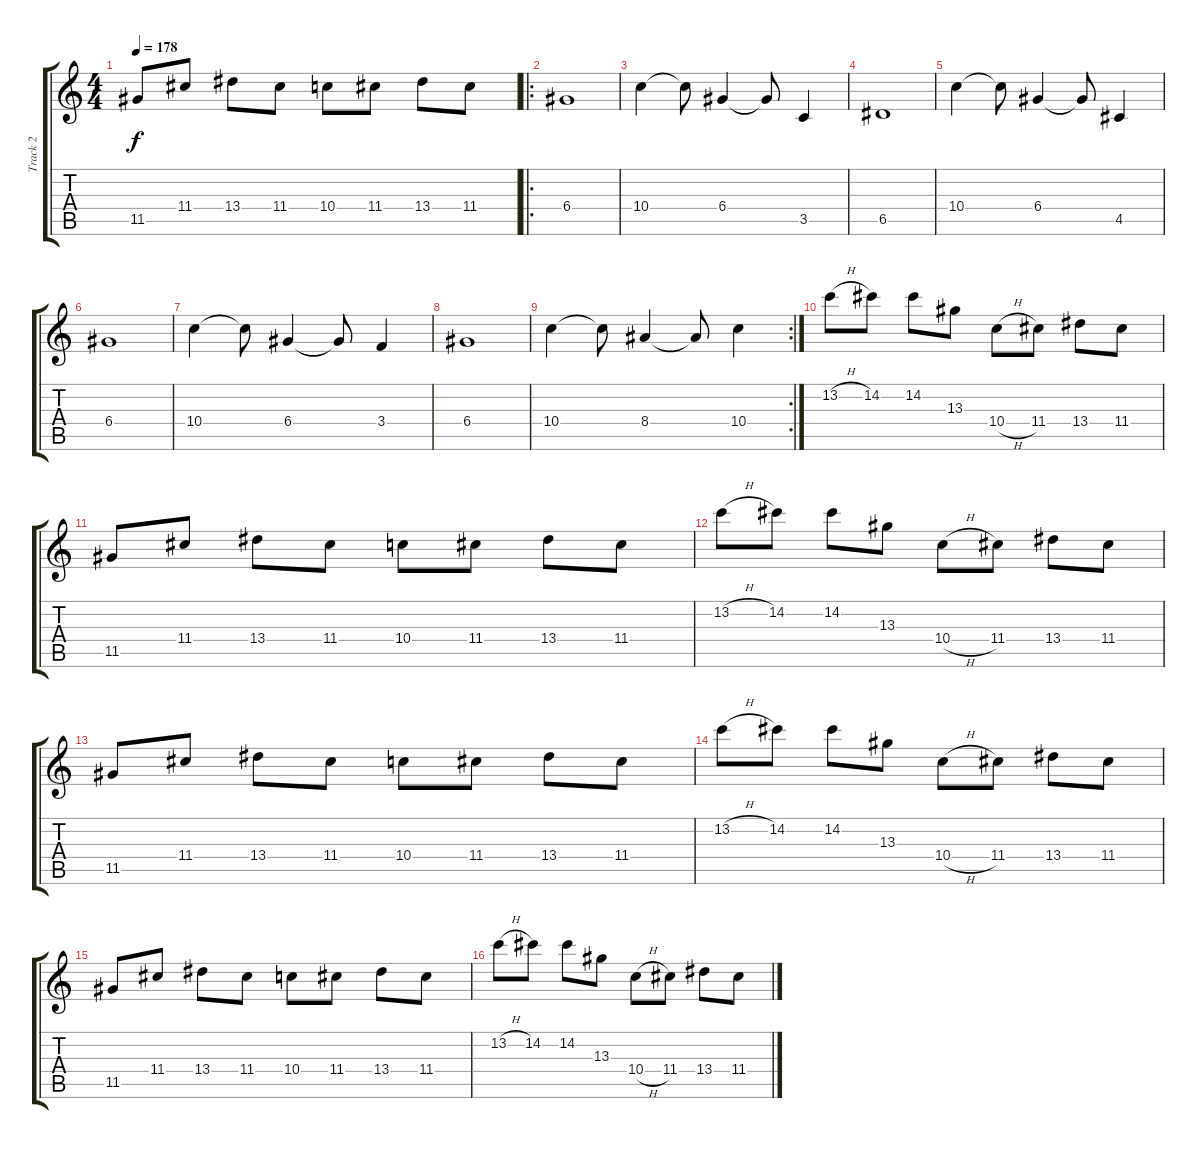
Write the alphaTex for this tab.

\track ("Track 2" "Track 2") {instrument distortionguitar}
\staff {score tabs}
\tuning (E4 B3 G3 D3 A2 E2) {hide}
\ts (4 4)
\tempo 178
\clef g2
\ks c
11.5.8{dy f} 11.4.8 13.4.8 11.4.8 10.4.8 11.4.8 13.4.8 11.4.8 |
\ro
6.4.1 |
10.4.4 10.4{t}.8 6.4.4 6.4{t}.8 3.5.4 |
6.5.1 |
10.4.4 10.4{t}.8 6.4.4 6.4{t}.8 4.5.4 |
6.4.1 |
10.4.4 10.4{t}.8 6.4.4 6.4{t}.8 3.4.4 |
6.4.1 |
\rc 2
10.4.4 10.4{t}.8 8.4.4 8.4{t}.8 10.4.4 |
13.2{h}.8 14.2.8 14.2.8 13.3.8 10.4{h}.8 11.4.8 13.4.8 11.4.8 |
11.5.8 11.4.8 13.4.8 11.4.8 10.4.8 11.4.8 13.4.8 11.4.8 |
13.2{h}.8 14.2.8 14.2.8 13.3.8 10.4{h}.8 11.4.8 13.4.8 11.4.8 |
11.5.8 11.4.8 13.4.8 11.4.8 10.4.8 11.4.8 13.4.8 11.4.8 |
13.2{h}.8 14.2.8 14.2.8 13.3.8 10.4{h}.8 11.4.8 13.4.8 11.4.8 |
11.5.8 11.4.8 13.4.8 11.4.8 10.4.8 11.4.8 13.4.8 11.4.8 |
13.2{h}.8 14.2.8 14.2.8 13.3.8 10.4{h}.8 11.4.8 13.4.8 11.4.8
